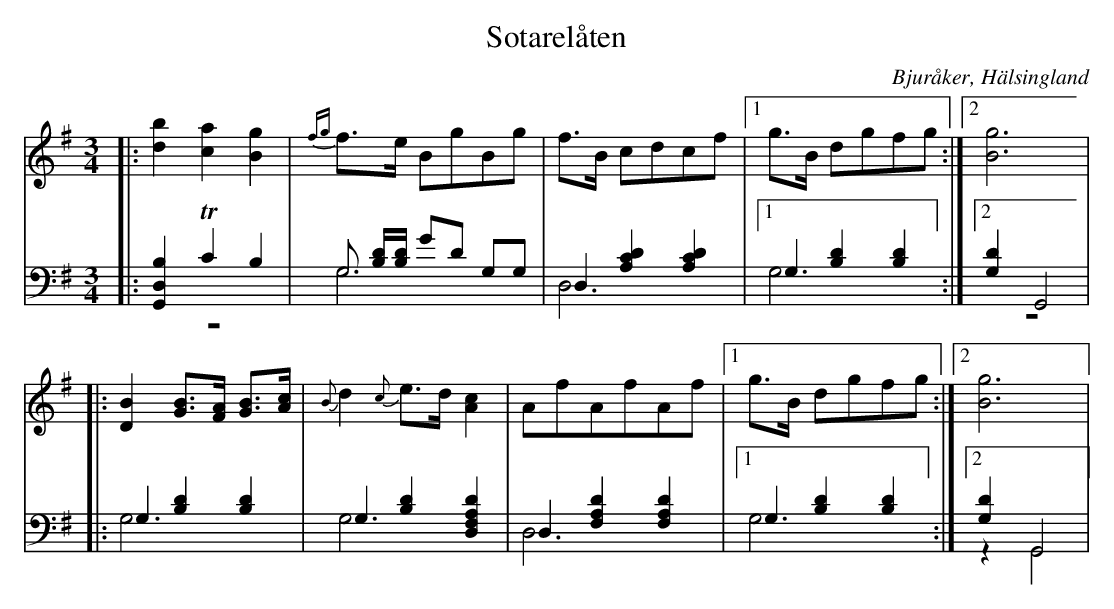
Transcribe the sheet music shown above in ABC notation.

X:1
T: Sotarelåten
O: Bjuråker, Hälsingland
M: 3/4
L: 1/8
K: G
V:1
V:2
V:3 merge
V:1
|:[d2b2] [c2a2] [B2g2]|{fg}f>e BgBg|f>B cdcf |1g>B dgfg :|2 [B6g6]|
|:[D2B2] [GB]>[FA] [GB]>[Ac]|{B}d2 {c}e>d [A2c2]|AfAfAf |1g>B dgfg :|2 [B6g6]|
V:2 clef=bass
|:[G,,2 D,2B,2] TC2 B,2|G, [B,/ D/][B,/ D/] GD G,G,|D,2 [A,2 C2 D2] [A,2 C2 D2]|1G,2 [B,2 D2] [B,2 D2]:|2 [G,2D2] G,,4|
|:G,2 [B,2 D2] [B,2 D2]|G,2 [B,2 D2] [D,2 F,2A,2D2]|D,2 [F,2 A,2 D2] [F,2 A,2 D2]|1 G,2 [B,2 D2] [B,2 D2] :|2 [G,2D2] G,,4|
V:3 clef=bass
|:z6|G,6|D,6|1G,6:|2 z6|
|:G,6|G,6|D,6|1 G,6 :|2 z2 G,,4|
